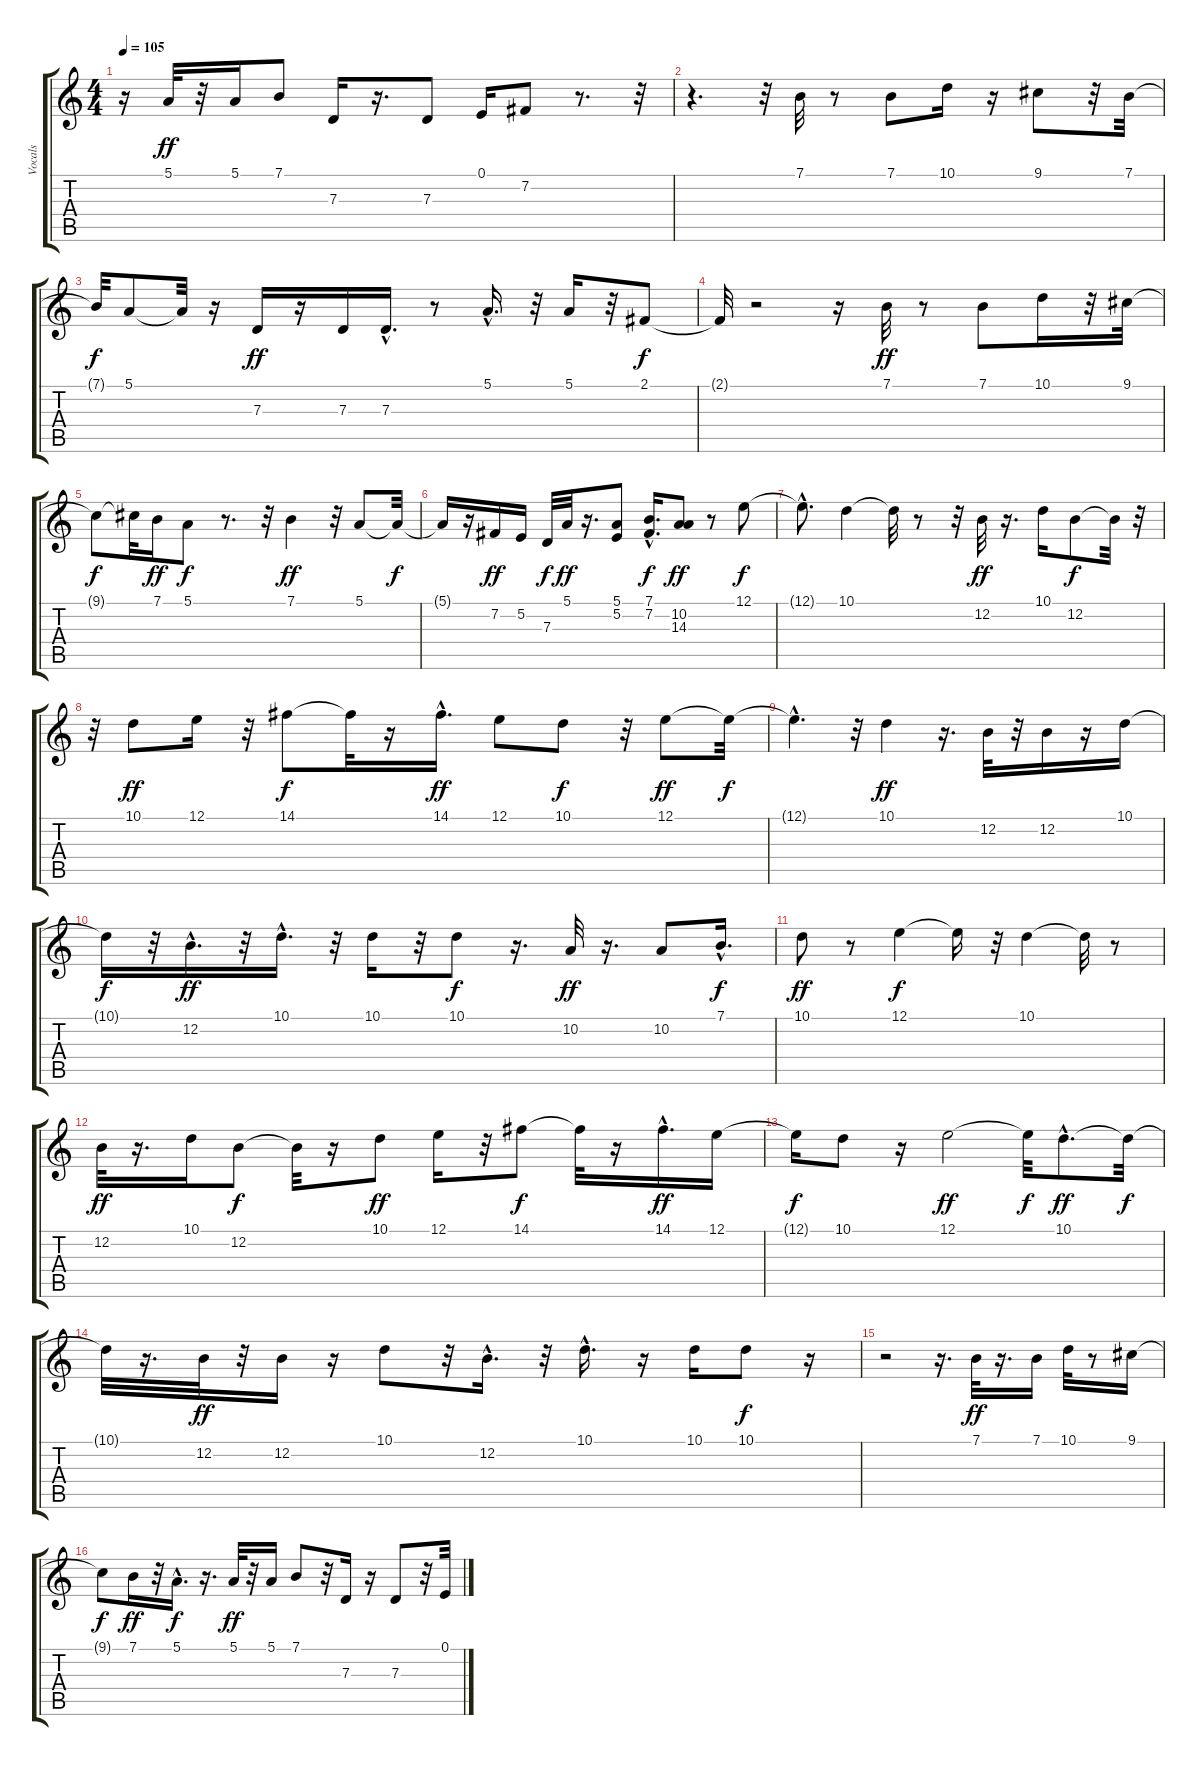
\track ("Vocals" "Vocals") {instrument panflute}
\staff {score tabs}
\tuning (E4 B3 G3 D3 A2 E2) {hide}
\ts (4 4)
\tempo 105
\clef g2
\ks c
r.16{dy f} 5.1.32{dy ff} r.32 5.1.16 7.1.8 7.3.16 r.16{d} 7.3.8 0.1.16 7.2.8 r.8{d} r.32 |
r.4{d} r.32 7.1.32 r.8 7.1.8 10.1.16 r.16 9.1.8 r.32 7.1.32 |
7.1{t}.32{dy f} 5.1.8 5.1{t}.32 r.16 7.3.16{dy ff} r.16 7.3.16 7.3{hac}.16{d} r.8 5.1{hac}.16{d} r.32 5.1.16 r.32 2.1.8{dy f} |
2.1{t}.32 r.2 r.16 7.1.32{dy ff} r.8 7.1.8 10.1.16 r.32 9.1.32 |
9.1{t}.8{dy f} 9.1{t}.32 7.1.16{dy ff} 5.1.8{dy f} r.8{d} r.32 7.1.4{dy ff} r.32 5.1.8 5.1{t}.32{dy f} |
5.1{t}.16 r.16 7.2.16{dy ff} 5.2.16 7.3.32{dy f} 5.1.32{dy ff} r.16{d} (5.1 5.2).8 (7.1{hac} 7.2{hac}).16{d dy f} (10.2 14.3).8{dy ff} r.8 12.1.8{dy f} |
12.1{hac t}.8{d} 10.1.4 10.1{t}.32 r.8 r.32 12.2.32{dy ff} r.16{d} 10.1.16 12.2.8{dy f} 12.2{t}.32 r.32 |
r.32 10.1.8{dy ff} 12.1.16 r.32 14.1.8{dy f} 14.1{t}.32 r.16 14.1{hac}.16{d dy ff} 12.1.8 10.1.8{dy f} r.32 12.1.8{dy ff} 12.1{t}.32{dy f} |
12.1{hac t}.4{d} r.32 10.1.4{dy ff} r.16{d} 12.2.32 r.32 12.2.16 r.16 10.1.16 |
10.1{t}.16{dy f} r.32 12.2{hac}.16{d dy ff} r.32 10.1{hac}.16{d} r.32 10.1.16 r.32 10.1.8{dy f} r.16{d} 10.2.32{dy ff} r.16{d} 10.2.8 7.1{hac}.16{d dy f} |
10.1.8{dy ff} r.8 12.1.4{dy f} 12.1{t}.16 r.32 10.1.4 10.1{t}.32 r.8 |
12.2.32{dy ff} r.16{d} 10.1.16 12.2.8{dy f} 12.2{t}.32 r.16 10.1.8{dy ff} 12.1.16 r.32 14.1.8{dy f} 14.1{t}.32 r.16 14.1{hac}.16{d dy ff} 12.1.16 |
12.1{t}.16{dy f} 10.1.8 r.16 12.1.2{dy ff} 12.1{t}.32{dy f} 10.1{hac}.8{d dy ff} 10.1{t}.32{dy f} |
10.1{t}.32 r.16{d} 12.2.32{dy ff} r.32 12.2.16 r.16 10.1.8 r.32 12.2{hac}.16{d} r.32 10.1{hac}.16{d} r.16 10.1.16 10.1.8{dy f} r.16 |
r.2 r.16{d} 7.1.32{dy ff} r.16{d} 7.1.16 10.1.32 r.8 9.1.16 |
9.1{t}.8{dy f} 7.1.16{dy ff} r.32 5.1{hac}.16{d dy f} r.16{d} 5.1.32{dy ff} r.32 5.1.16 7.1.8 r.32 7.3.16 r.16 7.3.8 r.32 0.1.32
